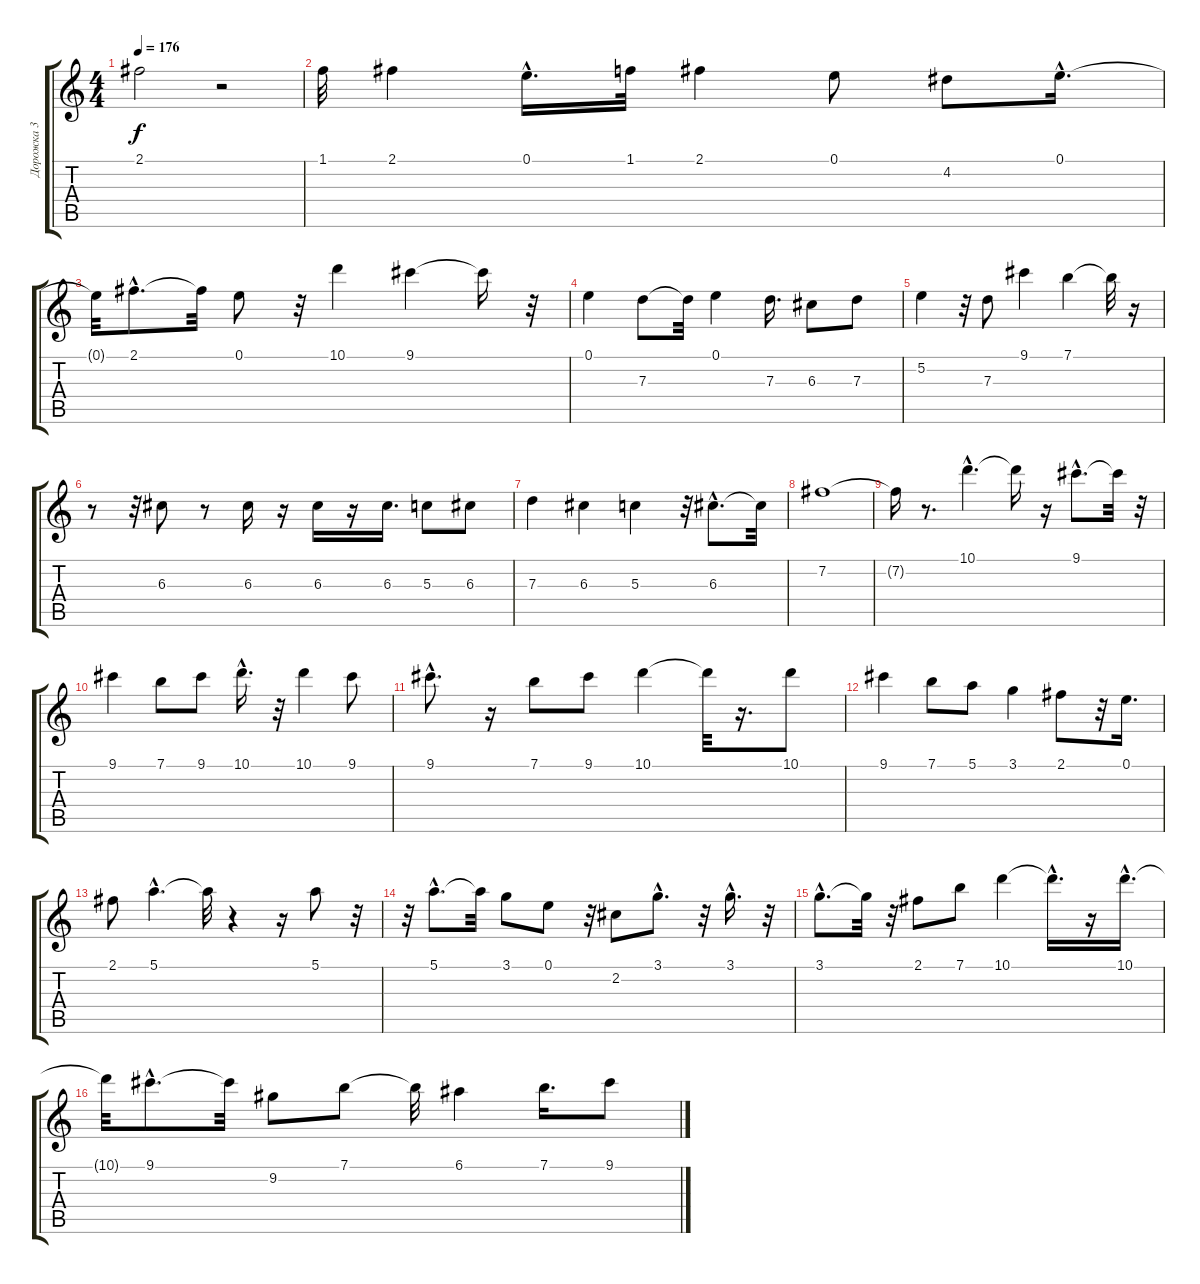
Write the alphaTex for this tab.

\track ("Дорожка 3" "Дорожка 3") {instrument acousticguitarnylon}
\staff {score tabs}
\tuning (E4 B3 G3 D3 A2 E2) {hide}
\ts (4 4)
\tempo 176
\clef g2
\ks c
2.1.2{dy f} r.2 |
1.1.32 2.1.4 0.1{hac}.16{d} 1.1.32 2.1.4 0.1.8 4.2.8 0.1{hac}.16{d} |
0.1{t}.32 2.1{hac}.8{d} 2.1{t}.32 0.1.8 r.32 10.1.4 9.1.4 9.1{t}.16 r.32 |
0.1.4 7.3.8 7.3{t}.32 0.1.4 7.3.16{d} 6.3.8 7.3.8 |
5.2.4 r.32 7.3.8 9.1.4 7.1.4 7.1{t}.32 r.16 |
r.8 r.32 6.3.8 r.8 6.3.16 r.16 6.3.16 r.16 6.3.16{d} 5.3.8 6.3.8 |
7.3.4 6.3.4 5.3.4 r.32 6.3{hac}.8{d} 6.3{t}.32 |
7.2.1 |
7.2{t}.16 r.8{d} 10.1{hac}.4{d} 10.1{t}.16 r.16 9.1{hac}.8{d} 9.1{t}.32 r.32 |
9.1.4 7.1.8 9.1.8 10.1{hac}.16{d} r.32 10.1.4 9.1.8 |
9.1{hac}.8{d} r.16 7.1.8 9.1.8 10.1.4 10.1{t}.32 r.16{d} 10.1.8 |
9.1.4 7.1.8 5.1.8 3.1.4 2.1.8 r.32 0.1.16{d} |
2.1.8 5.1{hac}.4{d} 5.1{t}.32 r.4 r.16 5.1.8 r.32 |
r.32 5.1{hac}.8{d} 5.1{t}.32 3.1.8 0.1.8 r.32 2.2.8 3.1{hac}.8{d} r.32 3.1{hac}.16{d} r.32 |
3.1{hac}.8{d} 3.1{t}.32 r.32 2.1.8 7.1.8 10.1.4 10.1{hac t}.16{d} r.16 10.1{hac}.16{d} |
10.1{t}.32 9.1{hac}.8{d} 9.1{t}.32 9.2.8 7.1.8 7.1{t}.32 6.1.4 7.1.16{d} 9.1.8
